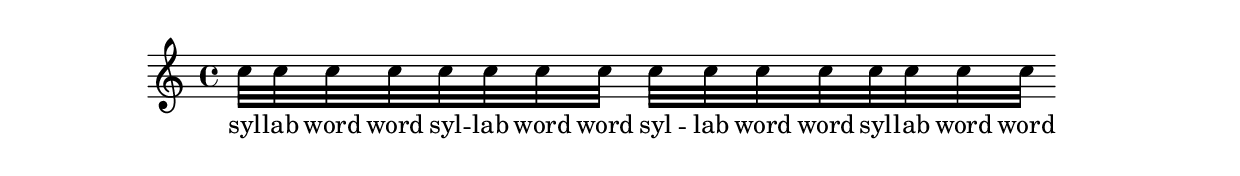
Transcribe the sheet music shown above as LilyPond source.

%% DO NOT EDIT this file manually; it was automatically
%% generated from the LilyPond Snippet Repository
%% (http://lsr.di.unimi.it).
%%
%% Make any changes in the LSR itself, or in
%% `Documentation/snippets/new/`, then run
%% `scripts/auxiliar/makelsr.pl`.
%%
%% This file is in the public domain.

\version "2.24.0"

\header {
  lsrtags = "vocal-music"

  texidoc = "
If LilyPond does not think there is space for a hyphen, it will be
omitted.  The behaviour can be overridden with the
@code{minimum-distance} property of @code{LyricHyphen}.
"

  doctitle = "Forcing hyphens to be shown"
} % begin verbatim


\relative c'' {
  c32 c c c
  c32 c c c
  c32 c c c
  c32 c c c
}
\addlyrics {
  syl -- lab word word
  \override LyricHyphen.minimum-distance = #1.0
  syl -- lab word word
  \override LyricHyphen.minimum-distance = #2.0
  syl -- lab word word
  \revert LyricHyphen.minimum-distance
  syl -- lab word word
}
